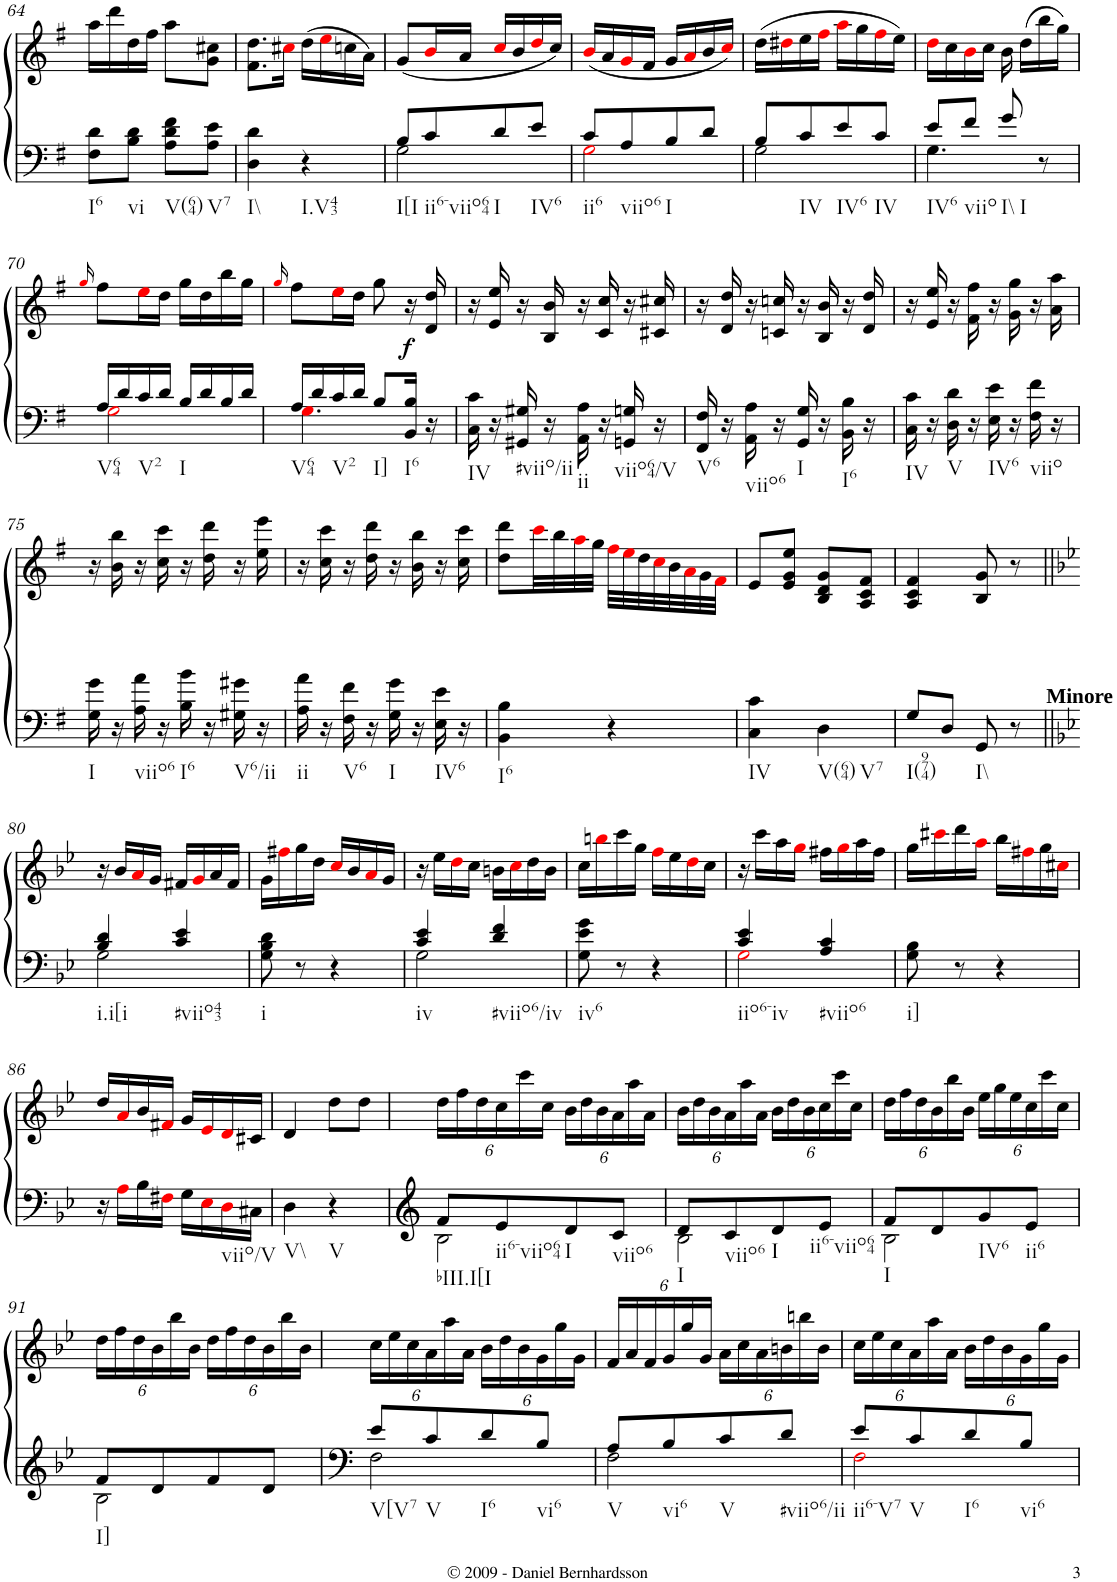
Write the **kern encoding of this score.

**kern	**kern	**dynam
*part1	*part1	*part1
*staff2	*staff1	*staff1/2
*I"Piano	*	*
*I'Pno.	*	*
!!LO:PB:g=z
*clefF4	*clefG2	*
*k[f#]	*k[f#]	*
*G:	*G:	*
*M2/4	*M2/4	*
=64	=64	=64
!LO:TX:b:t=I6	!	!
8F#\ 8d\L	16aa\LL	.
.	16ddd\	.
!LO:TX:b:t=vi	!	!
8B\ 8d\J	16dd\	.
.	16ff#\JJ	.
!LO:TX:b:t=V(64)	!	!
8A\ 8d\ 8f#\L	8aa\L	.
!LO:TX:b:t=V7	!	!
8A\ 8e\J	8g\ 8cc#X\J	.
=65	=65	=65
!LO:TX:b:t=I\\	!	!
4D\ 4d\	8.f#\ 8.dd\L	.
.	16cc#Xi\Jk	.
!LO:TX:b:t=I.V43	!	!
4r	(16dd\LL	.
.	16eei\	.
.	16ccn\	.
.	16a\JJ)	.
=66	=66	=66
*^	*	*
!LO:TX:b:t=I[I	!	!	!
8B/L	2G\	(8g/L	.
!LO:TX:b:t=ii6-viio64	!	!	!
8c/	.	16bi/L	.
.	.	16a/JJ	.
!LO:TX:b:t=I	!	!	!
8d/	.	16cci/LL	.
.	.	16b/	.
!LO:TX:b:t=IV6	!	!	!
8e/J	.	16ddi/	.
.	.	16cc/JJ)	.
=67	=67	=67	=67
!LO:TX:b:t=ii6	!	!	!
8c/L	2Gi\	(16bi/LL	.
.	.	16a/	.
!LO:TX:b:t=viio6	!	!	!
8A/	.	16gi/	.
.	.	16f#/JJ	.
!LO:TX:b:t=I	!	!	!
8B/	.	16g/LL	.
.	.	16ai/	.
8d/J	.	16b/	.
.	.	16cci/JJ)	.
=68	=68	=68	=68
8B/L	2G\	(16dd\LL	.
.	.	16dd#Xi\	.
!LO:TX:b:t=IV	!	!	!
8c/	.	16ee\	.
.	.	16ff#i\JJ	.
!LO:TX:b:t=IV6	!	!	!
8e/	.	16aai\LL	.
.	.	16gg\	.
!LO:TX:b:t=IV	!	!	!
8c/J	.	16ff#i\	.
.	.	16ee\JJ)	.
=69	=69	=69	=69
!LO:TX:b:t=IV6	!	!	!
8e/L	4.G\	16ddi\LL	.
.	.	16cc\	.
!LO:TX:b:t=viio	!	!	!
8f#/J	.	16bi\	.
.	.	16cc\JJ	.
!LO:TX:b:t=I\\	!	!	!
!LO:TX:b:t=I	!	!	!
8g/	.	16b\	.
.	.	(16dd\LL	.
8r	8ryy	16bb\	.
.	.	16gg\JJ)	.
!!LO:LB:g=z
=70	=70	=70	=70
.	.	16qggi/	.
!LO:TX:b:t=V64	!	!	!
16A/LL	2Gi\	8ff#\L	.
16d/	.	.	.
!LO:TX:b:t=V2	!	!	!
16c/	.	16eei\L	.
16d/JJ	.	16dd\JJ	.
!LO:TX:b:t=I	!	!	!
16B/LL	.	16gg\LL	.
16d/	.	16dd\	.
16B/	.	16bb\	.
16d/JJ	.	16gg\JJ	.
=71	=71	=71	=71
.	.	16qggi/	.
!LO:TX:b:t=V64	!	!	!
16A/LL	4.Gi\	8ff#\L	.
16d/	.	.	.
!LO:TX:b:t=V2	!	!	!
16c/	.	16eei\L	.
16d/JJ	.	16dd\JJ	.
!LO:TX:b:t=I]	!	!	!
8B/L	.	8gg\	.
!LO:TX:b:t=I6	!	!	!
!	!	!	!LO:DY:b
16BB/ 16B/Jk	8ryy	16r	f
16r	.	16d/ 16dd/	.
*v	*v	*	*
=72	=72	=72
!LO:TX:b:t=IV	!	!
16C\ 16c\	16r	.
16r	16e/ 16ee/	.
!LO:TX:b:t=#viio/ii	!	!
16GG#X/ 16G#X/	16r	.
16r	16B/ 16b/	.
!LO:TX:b:t=ii	!	!
16AA\ 16A\	16r	.
16r	16c/ 16cc/	.
!LO:TX:b:t=viio64/V	!	!
16GGn/ 16Gn/	16r	.
16r	16c#X/ 16cc#X/	.
=73	=73	=73
!LO:TX:b:t=V6	!	!
16FF#/ 16F#/	16r	.
16r	16d/ 16dd/	.
!LO:TX:b:t=viio6	!	!
16AA\ 16A\	16r	.
16r	16cn/ 16ccn/	.
!LO:TX:b:t=I	!	!
16GG/ 16G/	16r	.
16r	16B/ 16b/	.
!LO:TX:b:t=I6	!	!
16BB\ 16B\	16r	.
16r	16d/ 16dd/	.
=74	=74	=74
!LO:TX:b:t=IV	!	!
16C\ 16c\	16r	.
16r	16e/ 16ee/	.
!LO:TX:b:t=V	!	!
16D\ 16d\	16r	.
16r	16f#\ 16ff#\	.
!LO:TX:b:t=IV6	!	!
16E\ 16e\	16r	.
16r	16g\ 16gg\	.
!LO:TX:b:t=viio	!	!
16F#\ 16f#\	16r	.
16r	16a\ 16aa\	.
!!LO:LB:g=z
=75	=75	=75
!LO:TX:b:t=I	!	!
16G\ 16g\	16r	.
16r	16b\ 16bb\	.
!LO:TX:b:t=viio6	!	!
16A\ 16a\	16r	.
16r	16cc\ 16ccc\	.
!LO:TX:b:t=I6	!	!
16B\ 16b\	16r	.
16r	16dd\ 16ddd\	.
!LO:TX:b:t=V6/ii	!	!
16G#X\ 16g#X\	16r	.
16r	16ee\ 16eee\	.
=76	=76	=76
!LO:TX:b:t=ii	!	!
16A\ 16a\	16r	.
16r	16cc\ 16ccc\	.
!LO:TX:b:t=V6	!	!
16F#\ 16f#\	16r	.
16r	16dd\ 16ddd\	.
!LO:TX:b:t=I	!	!
16G\ 16g\	16r	.
16r	16b\ 16bb\	.
!LO:TX:b:t=IV6	!	!
16E\ 16e\	16r	.
16r	16cc\ 16ccc\	.
=77	=77	=77
!LO:TX:b:t=I6	!	!
4BB\ 4B\	8dd\ 8ddd\L	.
.	32ccci\LL	.
.	32bb\	.
.	32aai\	.
.	32gg\JJJ	.
4r	32ff#i\LLL	.
.	32eei\	.
.	32dd\	.
.	32cci\	.
.	32b\	.
.	32ai\	.
.	32g\	.
.	32f#i\JJJ	.
=78	=78	=78
!LO:TX:b:t=IV	!	!
4C\ 4c\	8e/L	.
.	8e/ 8g/ 8ee/J	.
!LO:TX:b:t=V(64)	!	!
!LO:TX:b:t=V7	!	!
4D\	8B/ 8d/ 8g/L	.
.	8A/ 8c/ 8f#/J	.
=79	=79	=79
!LO:TX:b:t=I(974)	!	!
8G/L	4A/ 4c/ 4f#/	.
8D/J	.	.
!LO:TX:b:t=I\\	!	!
8GG/	8B/ 8g/	.
!	!LO:TX:b:B:t=Minore	!
8r	8r	.
!!LO:LB:g=z
=80||	=80||	=80||
*k[b-e-]	*k[b-e-]	*
*B-:	*B-:	*
*^	*	*
!LO:TX:b:t=i.i[i	!	!	!
4B-/ 4d/	2G\	16r	.
.	.	16b-/LL	.
.	.	16ai/	.
.	.	16g/JJ	.
!LO:TX:b:t=#viio43	!	!	!
4c/ 4e-/	.	16f#X/LL	.
.	.	16gi/	.
.	.	16a/	.
.	.	16f#/JJ	.
*v	*v	*	*
=81	=81	=81
!LO:TX:b:t=i	!	!
8G\ 8B-\ 8d\	16g\LL	.
.	16ff#Xi\	.
8r	16gg\	.
.	16dd\JJ	.
4r	16cci/LL	.
.	16b-/	.
.	16ai/	.
.	16g/JJ	.
=82	=82	=82
*^	*	*
!LO:TX:b:t=iv	!	!	!
4c/ 4e-/	2G\	16r	.
.	.	16ee-\LL	.
.	.	16ddi\	.
.	.	16cc\JJ	.
!LO:TX:b:t=#viio6/iv	!	!	!
4d/ 4f/	.	16bn\LL	.
.	.	16cci\	.
.	.	16dd\	.
.	.	16b\JJ	.
*v	*v	*	*
=83	=83	=83
!LO:TX:b:t=iv6	!	!
8G\ 8e-\ 8g\	16cc\LL	.
.	16bbni\	.
8r	16ccc\	.
.	16gg\JJ	.
4r	16ffi\LL	.
.	16ee-\	.
.	16ddi\	.
.	16cc\JJ	.
=84	=84	=84
*^	*	*
!LO:TX:b:t=iio6-iv	!	!	!
4c/ 4e-/	2Gi\	16r	.
.	.	16ccc\LL	.
.	.	16aa\	.
.	.	16ggi\JJ	.
!LO:TX:b:t=#viio6	!	!	!
4A/ 4c/	.	16ff#X\LL	.
.	.	16ggi\	.
.	.	16aa\	.
.	.	16ff#\JJ	.
*v	*v	*	*
=85	=85	=85
!LO:TX:b:t=i]	!	!
8G\ 8B-\	16gg\LL	.
.	16ccc#Xi\	.
8r	16ddd\	.
.	16aai\JJ	.
4r	16bb-\LL	.
.	16ff#Xi\	.
.	16gg\	.
.	16cc#Xi\JJ	.
!!LO:LB:g=z
=86	=86	=86
16r	16dd/LL	.
16Ai\LL	16ai/	.
16B-\	16b-/	.
16F#Xi\JJ	16f#Xi/JJ	.
16G\LL	16g/LL	.
16E-i\	16e-i/	.
!LO:TX:b:t=viio/V	!	!
16Di\	16di/	.
16C#X\JJ	16c#X/JJ	.
=87	=87	=87
!LO:TX:b:t=V\\	!	!
4D\	4d/	.
!LO:TX:b:t=V	!	!
4r	8dd\L	.
.	8dd\J	.
=88	=88	=88
*^	*	*
*	*	*Xbrackettup	*
!LO:TX:b:t=bIII.I[I	!	!	!
8f/L	2B-\	24dd\LL	.
.	.	24ff\	.
.	.	24dd\	.
!LO:TX:b:t=ii6-viio64	!	!	!
8e-/	.	24cc\	.
.	.	24ccc\	.
.	.	24cc\JJ	.
!LO:TX:b:t=I	!	!	!
8d/	.	24b-\LL	.
.	.	24dd\	.
.	.	24b-\	.
!LO:TX:b:t=viio6	!	!	!
8c/J	.	24a\	.
.	.	24aa\	.
.	.	24a\JJ	.
=89	=89	=89	=89
!LO:TX:b:t=I	!	!	!
8d/L	2B-\	24b-\LL	.
.	.	24dd\	.
.	.	24b-\	.
!LO:TX:b:t=viio6	!	!	!
8c/	.	24a\	.
.	.	24aa\	.
.	.	24a\JJ	.
!LO:TX:b:t=I	!	!	!
8d/	.	24b-\LL	.
.	.	24dd\	.
.	.	24b-\	.
!LO:TX:b:t=ii6-viio64	!	!	!
8e-/J	.	24cc\	.
.	.	24ccc\	.
.	.	24cc\JJ	.
=90	=90	=90	=90
!LO:TX:b:t=I	!	!	!
8f/L	2B-\	24dd\LL	.
.	.	24ff\	.
.	.	24dd\	.
8d/	.	24b-\	.
.	.	24bb-\	.
.	.	24b-\JJ	.
!LO:TX:b:t=IV6	!	!	!
8g/	.	24ee-\LL	.
.	.	24gg\	.
.	.	24ee-\	.
!LO:TX:b:t=ii6	!	!	!
8e-/J	.	24cc\	.
.	.	24ccc\	.
.	.	24cc\JJ	.
!!LO:LB:g=z
=91	=91	=91	=91
!LO:TX:b:t=I]	!	!	!
8f/L	2B-\	24dd\LL	.
.	.	24ff\	.
.	.	24dd\	.
8d/	.	24b-\	.
.	.	24bb-\	.
.	.	24b-\JJ	.
8f/	.	24dd\LL	.
.	.	24ff\	.
.	.	24dd\	.
8d/J	.	24b-\	.
.	.	24bb-\	.
.	.	24b-\JJ	.
=92	=92	=92	=92
!LO:TX:b:t=V[V7	!	!	!
8e-/L	2F\	24cc\LL	.
.	.	24ee-\	.
.	.	24cc\	.
!LO:TX:b:t=V	!	!	!
8c/	.	24a\	.
.	.	24aa\	.
.	.	24a\JJ	.
!LO:TX:b:t=I6	!	!	!
8d/	.	24b-\LL	.
.	.	24dd\	.
.	.	24b-\	.
!LO:TX:b:t=vi6	!	!	!
8B-/J	.	24g\	.
.	.	24gg\	.
.	.	24g\JJ	.
=93	=93	=93	=93
!LO:TX:b:t=V	!	!	!
8A/L	2F\	24f/LL	.
.	.	24a/	.
.	.	24f/	.
!LO:TX:b:t=vi6	!	!	!
8B-/	.	24g/	.
.	.	24gg/	.
.	.	24g/JJ	.
!LO:TX:b:t=V	!	!	!
8c/	.	24a\LL	.
.	.	24cc\	.
.	.	24a\	.
!LO:TX:b:t=#viio6/ii	!	!	!
8d/J	.	24bn\	.
.	.	24bbn\	.
.	.	24b\JJ	.
=94	=94	=94	=94
!LO:TX:b:t=ii6-V7	!	!	!
8e-/L	2Fi\	24cc\LL	.
.	.	24ee-\	.
.	.	24cc\	.
!LO:TX:b:t=V	!	!	!
8c/	.	24a\	.
.	.	24aa\	.
.	.	24a\JJ	.
!LO:TX:b:t=I6	!	!	!
8d/	.	24b-\LL	.
.	.	24dd\	.
.	.	24b-\	.
!LO:TX:b:t=vi6	!	!	!
8B-/J	.	24g\	.
.	.	24gg\	.
.	.	24g\JJ	.
*v	*v	*	*
=	=	=
*-	*-	*-
